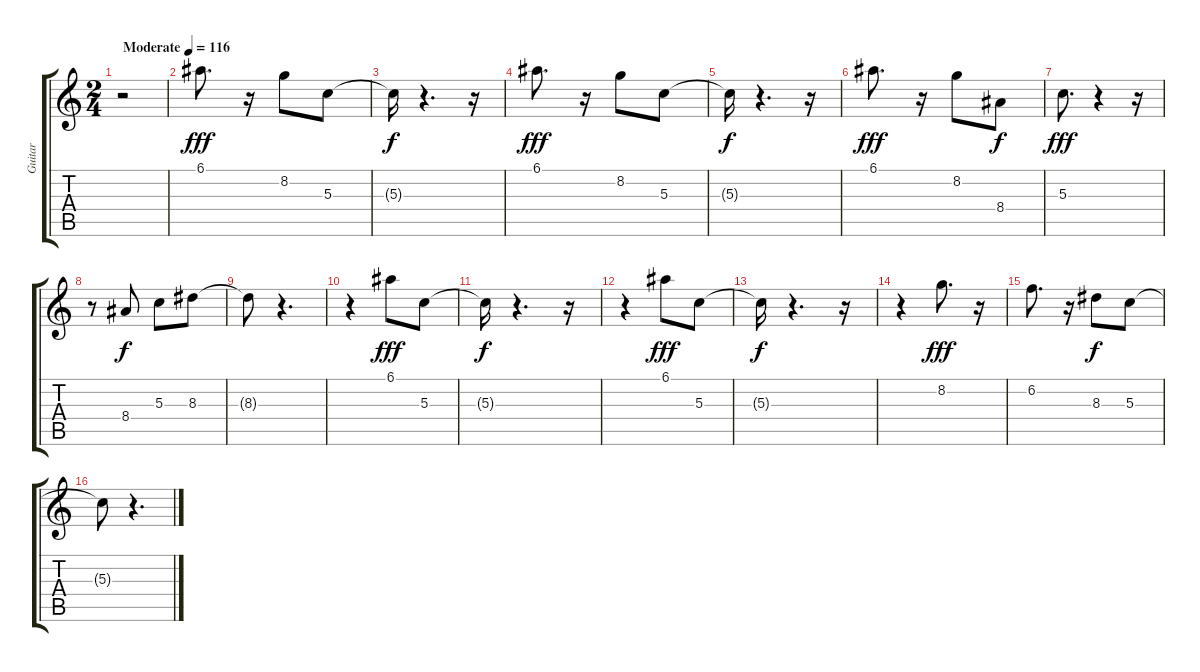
\track ("Guitar" "Guitar") {instrument overdrivenguitar}
\staff {score tabs}
\tuning (E4 B3 G3 D3 A2 E2) {hide}
\ts (2 4)
\tempo (116 "Moderate")
\clef g2
\ks c
r.2{dy fff instrument overdrivenguitar} |
6.1.8{d} r.16 8.2.8 5.3.8 |
5.3{t}.16{dy f} r.4{d} r.16 |
6.1.8{d dy fff} r.16 8.2.8 5.3.8 |
5.3{t}.16{dy f} r.4{d} r.16 |
6.1.8{d dy fff} r.16 8.2.8 8.4.8{dy f} |
5.3.8{d dy fff} r.4 r.16 |
r.8 8.4.8{dy f} 5.3.8 8.3.8 |
8.3{t}.8 r.4{d} |
r.4 6.1.8{dy fff} 5.3.8 |
5.3{t}.16{dy f} r.4{d} r.16 |
r.4 6.1.8{dy fff} 5.3.8 |
5.3{t}.16{dy f} r.4{d} r.16 |
r.4 8.2.8{d dy fff} r.16 |
6.2.8{d} r.16 8.3.8{dy f} 5.3.8 |
5.3{t}.8 r.4{d}
